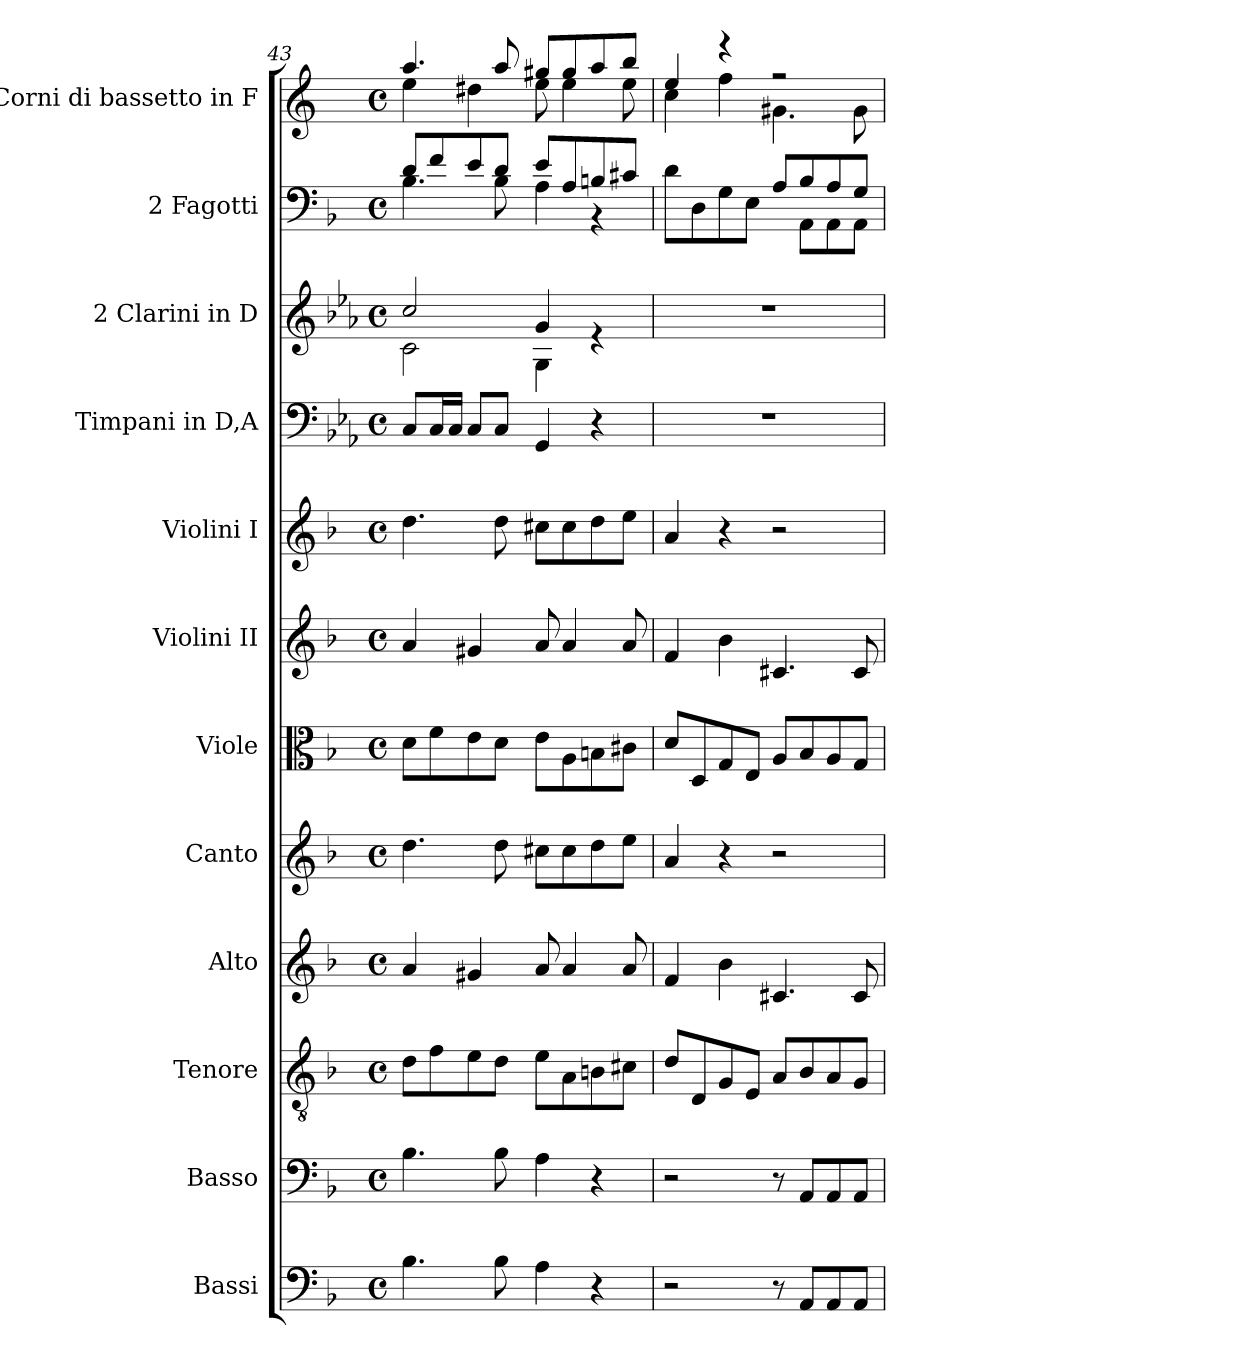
**kern	**kern	**kern	**kern	**kern	**kern	**kern	**kern	**kern	**kern	**kern	**kern
*part12	*part11	*part10	*part9	*part8	*part7	*part6	*part5	*part4	*part3	*part2	*part1
*staff12	*staff11	*staff10	*staff9	*staff8	*staff7	*staff6	*staff5	*staff4	*staff3	*staff2	*staff1
*I"Bassi	*I"Basso	*I"Tenore	*I"Alto	*I"Canto	*I"Viole	*I"Violini II	*I"Violini I	*I"Timpani in D,A	*I"2 Clarini in D	*I"2 Fagotti	*I"2 Corni di bassetto in F
*	*	*	*	*	*	*I'Vln	*I'Vln	*I'Timp	*	*	*
*clefF4	*clefF4	*clefGv2	*clefG2	*clefG2	*clefC3	*clefG2	*clefG2	*clefF4	*clefG2	*clefF4	*clefG2
*ITrd7c12	*	*	*	*	*	*	*	*ITrd-1c-2	*ITrd-1c-2	*	*ITrd4c7
*k[b-]	*k[b-]	*k[b-]	*k[b-]	*k[b-]	*k[b-]	*k[b-]	*k[b-]	*k[b-]	*k[b-]	*k[b-]	*k[b-]
*M4/4	*M4/4	*M4/4	*M4/4	*M4/4	*M4/4	*M4/4	*M4/4	*M4/4	*M4/4	*M4/4	*M4/4
*met(c)	*met(c)	*met(c)	*met(c)	*met(c)	*met(c)	*met(c)	*met(c)	*met(c)	*met(c)	*met(c)	*met(c)
=43	=43	=43	=43	=43	=43	=43	=43	=43	=43	=43	=43
*	*	*	*	*	*	*	*	*	*^	*^	*^
4.BB-\	4.B-\	8d\L	4a/	4.dd\	8d\L	4a/	4.dd\	8D/L	2dd/	2d\	8d/L	4.B-\	4.dd/	4a\
.	.	8f\	.	.	8f\	.	.	16D/L	.	.	8f/	.	.	.
.	.	.	.	.	.	.	.	16D/JJ	.	.	.	.	.	.
.	.	8e\	4g#X/	.	8e\	4g#X/	.	8D/L	.	.	8e/	.	.	4g#X\
8BB-\	8B-\	8d\J	.	8dd\	8d\J	.	8dd\	8D/J	.	.	8d/J	8B-\	8dd/	.
4AA\	4A\	8e\L	8ai/	8cc#X\L	8e\L	8a/	8cc#X\L	4AA/	4a/	4A\	8e/L	4A\	8cc#X/L	8a\
.	.	8A\	4ai/	8cc#\	8A\	4a/	8cc#\	.	.	.	8A/	.	8cc#/	4a\
4r	4r	8Bn\	.	8dd\	8Bn\	.	8dd\	4r	4re	4ryy	8Bn/	4r	8dd/	.
.	.	8c#X\J	8ai/	8ee\J	8c#X\J	8a/	8ee\J	.	.	.	8c#X/J	.	8ee/J	8a\
*	*	*	*	*	*	*	*	*	*v	*v	*	*	*	*
=44	=44	=44	=44	=44	=44	=44	=44	=44	=44	=44	=44	=44	=44
2r	2r	8d/L	4fi/	4a/	8d/L	4f/	4a/	1r	1r	8d\L	8ryy	4a/	4f\
*	*	*	*	*	*	*	*	*	*	*v	*v	*	*
.	.	8D/	.	.	8D/	.	.	.	.	8D\	.	.
.	.	8G/	4b-i\	4r	8G/	4b-\	4r	.	.	8G\	4r	4b-\
.	.	8E/J	.	.	8E/J	.	.	.	.	8E\J	.	.
8r	8r	8A/L	4.c#Xi/	2r	8A/L	4.c#X/	2r	.	.	8A/L	2r	4.c#X\
*	*	*	*	*	*	*	*	*	*	*^	*	*
8AAA/L	8AAj/L	8B-/	.	.	8B-/	.	.	.	.	8B-/	8AA\L	.	.
8AAA/	8AAj/	8A/	.	.	8A/	.	.	.	.	8A/	8AA\	.	.
8AAA/J	8AAj/J	8G/J	8c#i/	.	8G/J	8c#/	.	.	.	8G/J	8AA\J	.	8c#\
*	*	*	*	*	*	*	*	*	*	*v	*v	*	*
*	*	*	*	*	*	*	*	*	*	*	*v	*v
=	=	=	=	=	=	=	=	=	=	=	=
*-	*-	*-	*-	*-	*-	*-	*-	*-	*-	*-	*-
